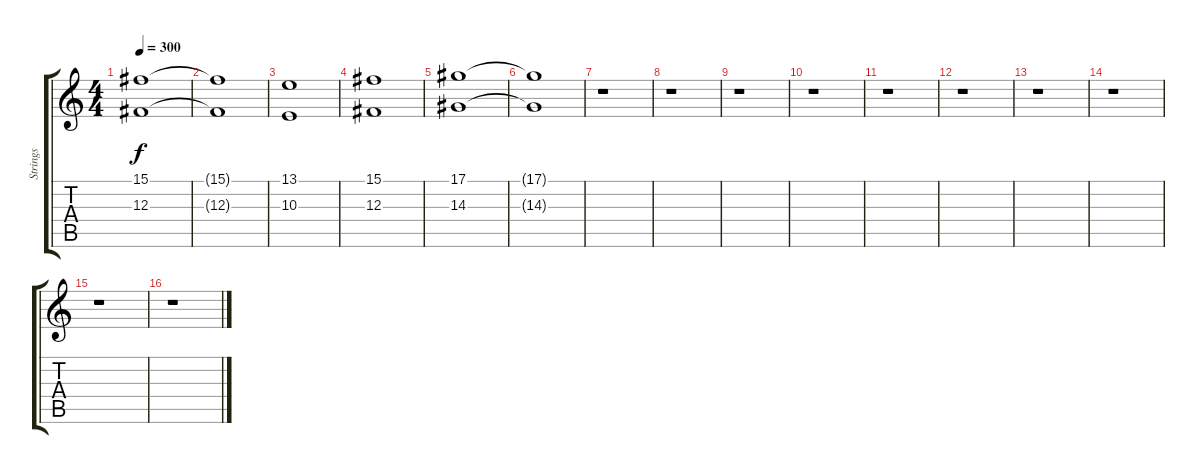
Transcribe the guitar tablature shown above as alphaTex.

\track ("Strings" "Strings") {instrument stringensemble2}
\staff {score tabs}
\tuning (Eb4 Bb3 Gb3 Db3 Ab2 Eb2) {hide}
\ts (4 4)
\tempo 300
\clef g2
\ks c
(15.1 12.3).1{dy f} |
(15.1{t} 12.3{t}).1 |
(13.1 10.3).1 |
(15.1 12.3).1 |
(17.1 14.3).1 |
(17.1{t} 14.3{t}).1 |
r.1 |
r.1 |
r.1 |
r.1 |
r.1 |
r.1 |
r.1 |
r.1 |
r.1 |
r.1
